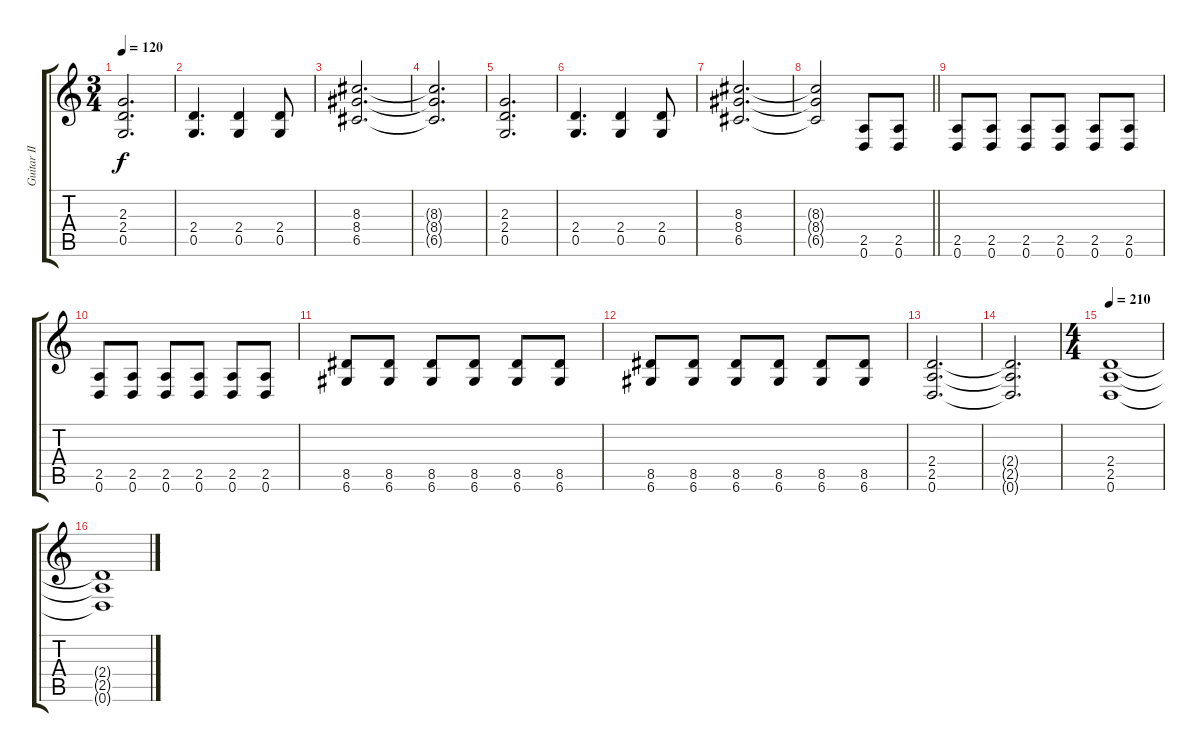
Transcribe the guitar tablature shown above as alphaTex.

\track ("Guitar II" "Guitar II") {instrument distortionguitar}
\staff {score tabs}
\tuning (D4 A3 F3 C3 G2 D2) {hide}
\ts (3 4)
\section ("" "")
\tempo 120
\clef g2
\ks c
(2.3 2.4 0.5).2{d dy f} |
(2.4 0.5).4{d} (2.4 0.5).4 (2.4 0.5).8 |
(8.3 8.4 6.5).2{d} |
(8.3{t} 8.4{t} 6.5{t}).2{d} |
(2.3 2.4 0.5).2{d} |
(2.4 0.5).4{d} (2.4 0.5).4 (2.4 0.5).8 |
(8.3 8.4 6.5).2{d} |
\barLineRight lightlight
(8.3{t} 8.4{t} 6.5{t}).2 (2.5 0.6).8 (2.5 0.6).8 |
\section ("" "")
(2.5 0.6).8 (2.5 0.6).8 (2.5 0.6).8 (2.5 0.6).8 (2.5 0.6).8 (2.5 0.6).8 |
(2.5 0.6).8 (2.5 0.6).8 (2.5 0.6).8 (2.5 0.6).8 (2.5 0.6).8 (2.5 0.6).8 |
(8.5 6.6).8 (8.5 6.6).8 (8.5 6.6).8 (8.5 6.6).8 (8.5 6.6).8 (8.5 6.6).8 |
(8.5 6.6).8 (8.5 6.6).8 (8.5 6.6).8 (8.5 6.6).8 (8.5 6.6).8 (8.5 6.6).8 |
(2.4 2.5 0.6).2{d} |
(2.4{t} 2.5{t} 0.6{t}).2{d} |
\ts (4 4)
\tempo 210
(2.4 2.5 0.6).1 |
(2.4{t} 2.5{t} 0.6{t}).1
